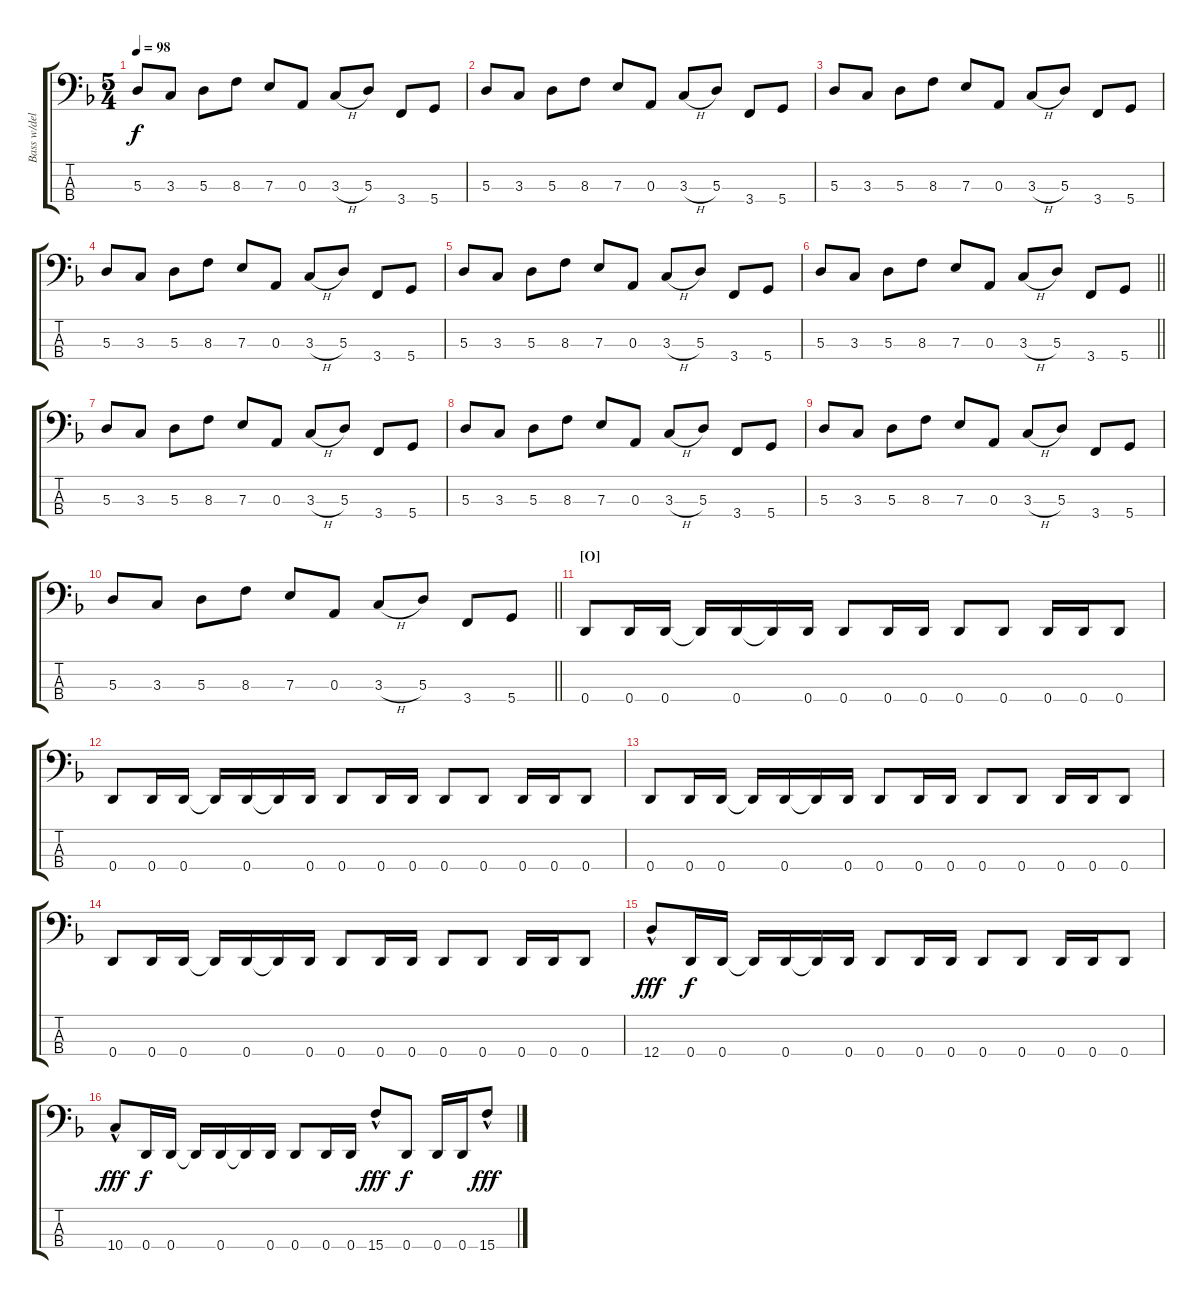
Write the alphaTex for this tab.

\track ("Bass w/delay" "Bass w/del") {instrument electricbasspick}
\staff {score tabs}
\tuning (G2 D2 A1 D1) {hide}
\ts (5 4)
\tempo 98
\clef f4
\ks dminor
5.3.8{dy f} 3.3.8 5.3.8 8.3.8 7.3.8 0.3.8 3.3{h}.8 5.3.8 3.4.8 5.4.8 |
5.3.8 3.3.8 5.3.8 8.3.8 7.3.8 0.3.8 3.3{h}.8 5.3.8 3.4.8 5.4.8 |
5.3.8 3.3.8 5.3.8 8.3.8 7.3.8 0.3.8 3.3{h}.8 5.3.8 3.4.8 5.4.8 |
5.3.8 3.3.8 5.3.8 8.3.8 7.3.8 0.3.8 3.3{h}.8 5.3.8 3.4.8 5.4.8 |
5.3.8 3.3.8 5.3.8 8.3.8 7.3.8 0.3.8 3.3{h}.8 5.3.8 3.4.8 5.4.8 |
\barLineRight lightlight
5.3.8 3.3.8 5.3.8 8.3.8 7.3.8 0.3.8 3.3{h}.8 5.3.8 3.4.8 5.4.8 |
5.3.8 3.3.8 5.3.8 8.3.8 7.3.8 0.3.8 3.3{h}.8 5.3.8 3.4.8 5.4.8 |
5.3.8 3.3.8 5.3.8 8.3.8 7.3.8 0.3.8 3.3{h}.8 5.3.8 3.4.8 5.4.8 |
5.3.8 3.3.8 5.3.8 8.3.8 7.3.8 0.3.8 3.3{h}.8 5.3.8 3.4.8 5.4.8 |
\barLineRight lightlight
5.3.8 3.3.8 5.3.8 8.3.8 7.3.8 0.3.8 3.3{h}.8 5.3.8 3.4.8 5.4.8 |
\section ("" "[O]")
0.4.8 0.4.16 0.4.16 0.4{t}.16 0.4.16 0.4{t}.16 0.4.16 0.4.8 0.4.16 0.4.16 0.4.8 0.4.8 0.4.16 0.4.16 0.4.8 |
0.4.8 0.4.16 0.4.16 0.4{t}.16 0.4.16 0.4{t}.16 0.4.16 0.4.8 0.4.16 0.4.16 0.4.8 0.4.8 0.4.16 0.4.16 0.4.8 |
0.4.8 0.4.16 0.4.16 0.4{t}.16 0.4.16 0.4{t}.16 0.4.16 0.4.8 0.4.16 0.4.16 0.4.8 0.4.8 0.4.16 0.4.16 0.4.8 |
0.4.8 0.4.16 0.4.16 0.4{t}.16 0.4.16 0.4{t}.16 0.4.16 0.4.8 0.4.16 0.4.16 0.4.8 0.4.8 0.4.16 0.4.16 0.4.8 |
12.4{hac}.8{dy fff} 0.4.16{dy f} 0.4.16 0.4{t}.16 0.4.16 0.4{t}.16 0.4.16 0.4.8 0.4.16 0.4.16 0.4.8 0.4.8 0.4.16 0.4.16 0.4.8 |
10.4{hac}.8{dy fff} 0.4.16{dy f} 0.4.16 0.4{t}.16 0.4.16 0.4{t}.16 0.4.16 0.4.8 0.4.16 0.4.16 15.4{hac}.8{dy fff} 0.4.8{dy f} 0.4.16 0.4.16 15.4{hac}.8{dy fff}
